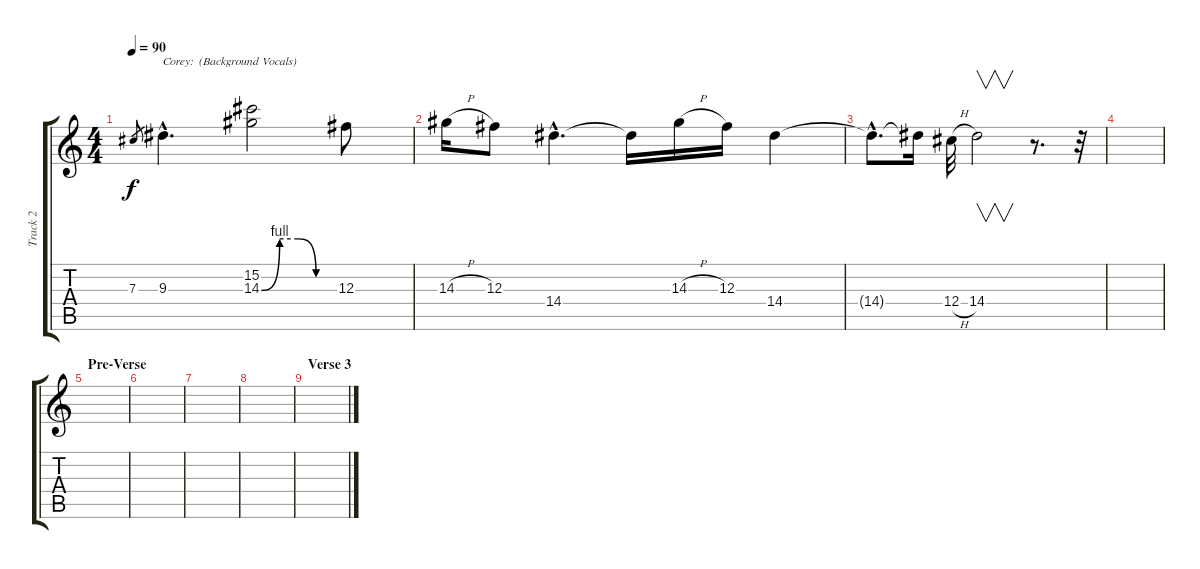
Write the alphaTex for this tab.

\track ("Track 2" "Track 2") {instrument electricguitarjazz}
\staff {score tabs}
\tuning (Eb4 Bb3 Gb3 Db3 Ab2 Eb2) {hide}
\ts (4 4)
\tempo 90
\clef g2
\ks c
7.3.8{gr dy f} 9.3{hac}.4{d txt "Corey:  (Background Vocals)"} (15.2 14.3{be (custom 0 0 15 4 30 4 45 0 60 0)}).2 12.3.8 |
14.3{h}.16 12.3.8 14.4{hac}.4{d} 14.4{t}.16 14.3{h}.16 12.3.16 14.4.4 |
14.4{hac t}.8{d} 14.4{t}.16 12.4{h}.32 14.4.2{v} r.8{d} r.32 |
|
\section ("" "Pre-Verse")
|
|
|
|
\section ("" "Verse 3")
